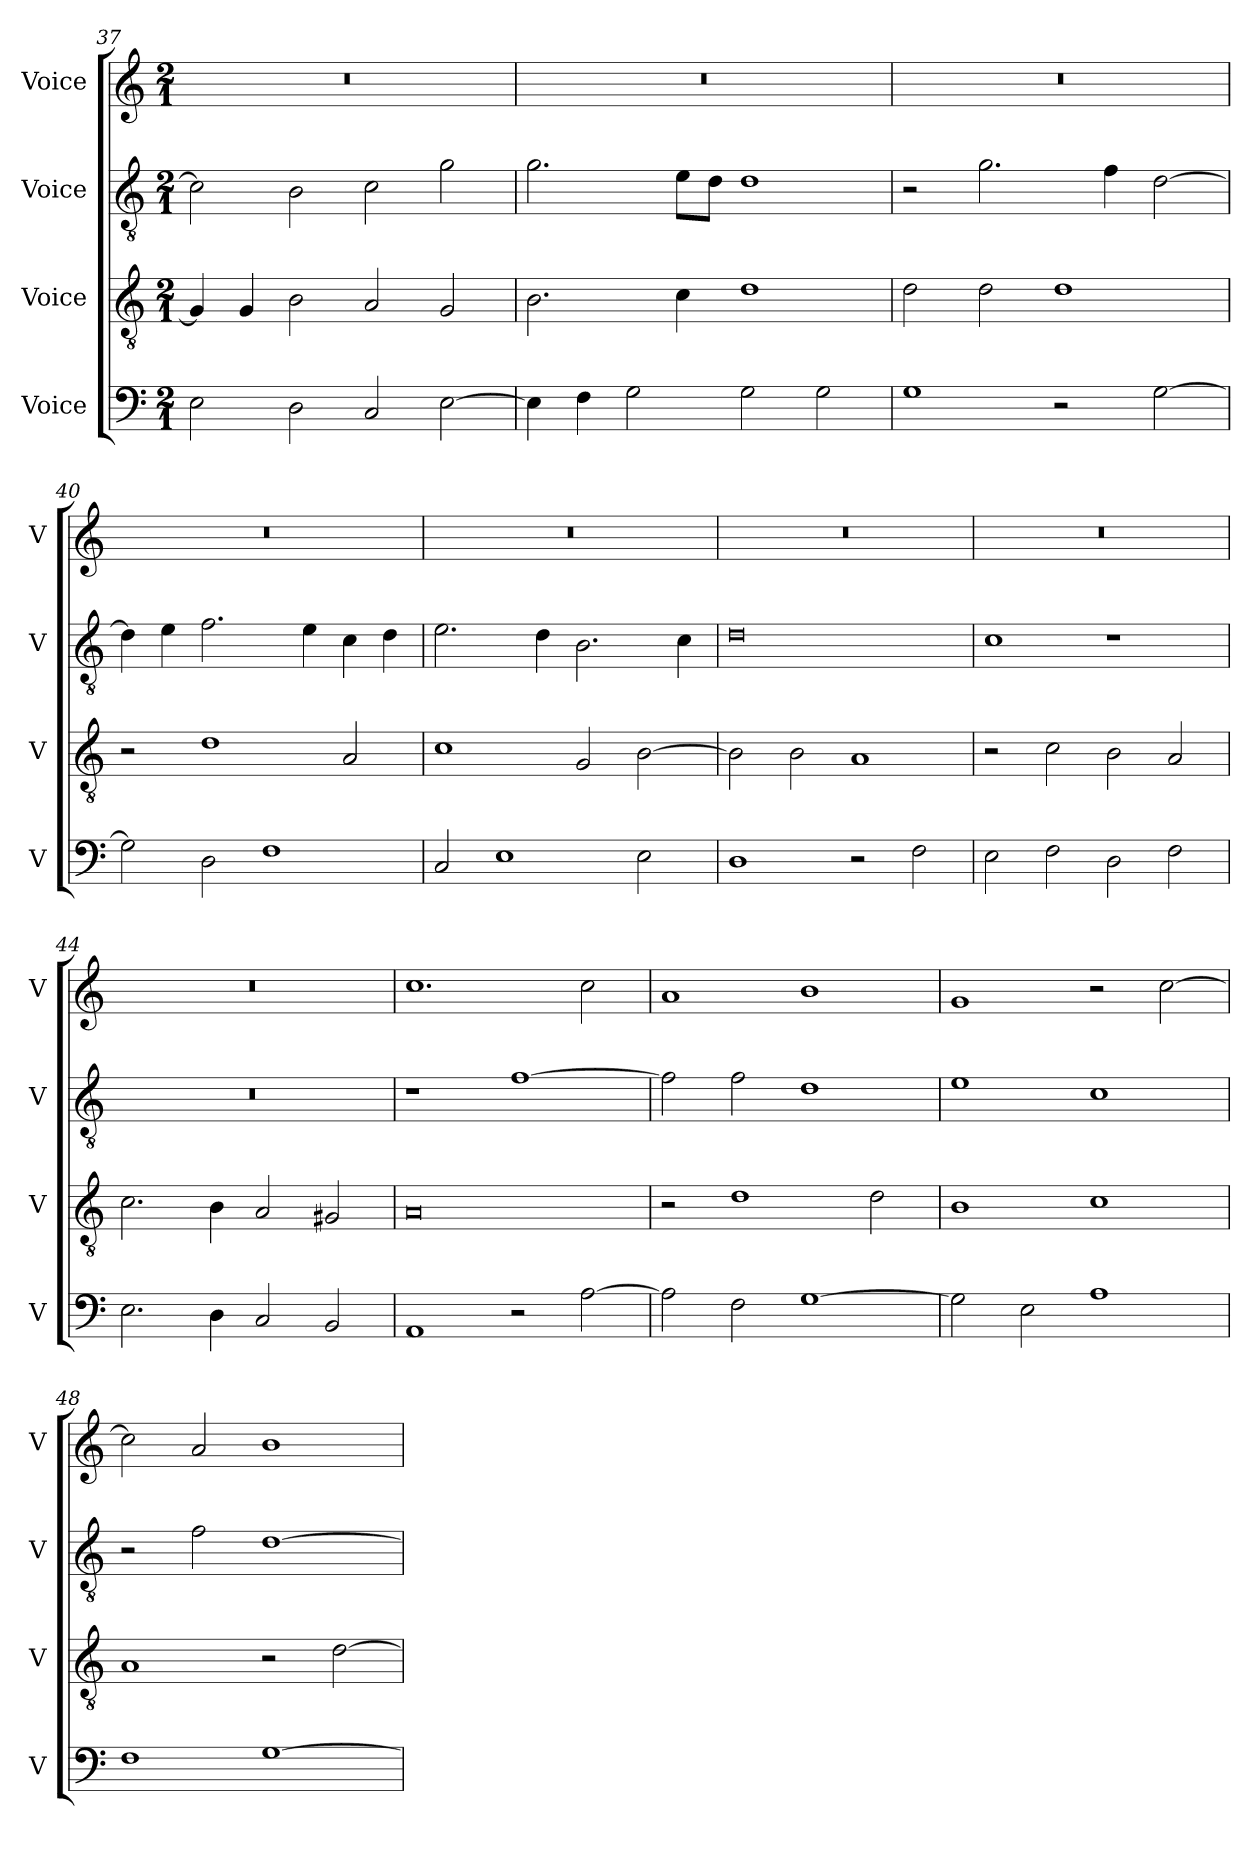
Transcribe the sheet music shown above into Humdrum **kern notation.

**kern	**kern	**kern	**kern
*part4	*part3	*part2	*part1
*staff4	*staff3	*staff2	*staff1
*I"Voice	*I"Voice	*I"Voice	*I"Voice
*I'V	*I'V	*I'V	*I'V
*clefF4	*clefGv2	*clefGv2	*clefG2
*k[]	*k[]	*k[]	*k[]
*M2/1	*M2/1	*M2/1	*M2/1
=37	=37	=37	=37
2E\	4G/]	2c\]	0r
.	4G/	.	.
2D\	2B\	2B\	.
2C/	2A/	2c\	.
[2E\	2G/	2g\	.
=38	=38	=38	=38
4E\]	2.B\	2.g\	0r
4F\	.	.	.
2G\	.	.	.
.	4c\	8e\L	.
.	.	8d\J	.
2G\	1d	1d	.
2G\	.	.	.
!!LO:LB:g=z
=39	=39	=39	=39
1G	2d\	2r	0r
.	2d\	2.g\	.
2r	1d	.	.
.	.	4f\	.
[2G\	.	[2d\	.
=40	=40	=40	=40
2G\]	2r	4d\]	0r
.	.	4e\	.
2D\	1d	2.f\	.
1F	.	.	.
.	.	4e\	.
.	2A/	4c\	.
.	.	4d\	.
=41	=41	=41	=41
2C/	1c	2.e\	0r
1E	.	.	.
.	.	4d\	.
.	2G/	2.B\	.
2E\	[2B\	.	.
.	.	4c\	.
!!LO:PB:g=z
=42	=42	=42	=42
1D	2B\]	0d	0r
.	2B\	.	.
2r	1A	.	.
2F\	.	.	.
=43	=43	=43	=43
2E\	2r	1c	0r
2F\	2c\	.	.
2D\	2B\	1r	.
2F\	2A/	.	.
=44	=44	=44	=44
2.E\	2.c\	0r	0r
4D\	4B\	.	.
2C/	2A/	.	.
2BB/	2G#X/	.	.
=45	=45	=45	=45
1AA	0A	1r	1.cc
2r	.	[1f	.
[2A\	.	.	2cc\
!!LO:LB:g=z
=46	=46	=46	=46
2A\]	2r	2f\]	1a
2F\	1d	2f\	.
[1G	.	1d	1b
.	2d\	.	.
=47	=47	=47	=47
2G\]	1B	1e	1g
2E\	.	.	.
1A	1c	1c	2r
.	.	.	[2cc\
=48	=48	=48	=48
1F	1A	2r	2cc\]
.	.	2f\	2a/
[1G	2r	[1d	1b
.	[2d\	.	.
=	=	=	=
*-	*-	*-	*-
